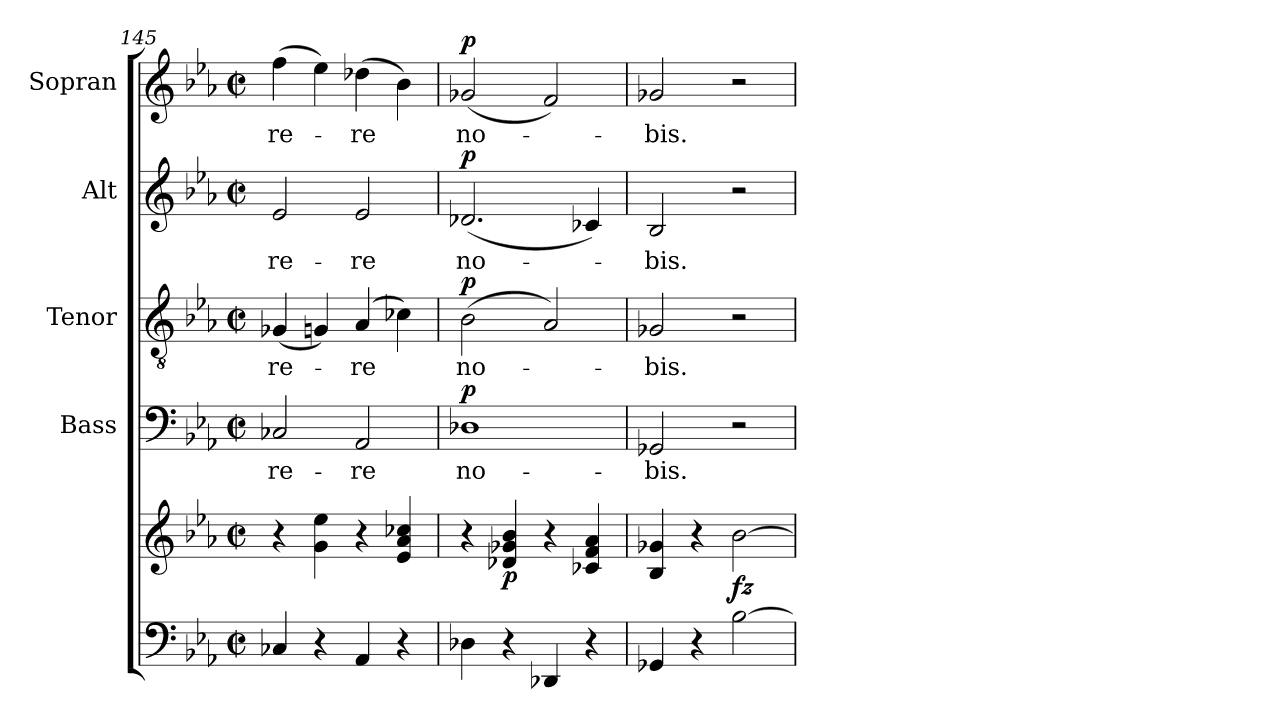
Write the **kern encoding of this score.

**kern	**kern	**dynam	**kern	**text	**dynam	**kern	**text	**dynam	**kern	**text	**dynam	**kern	**text	**dynam
*part5	*part5	*part5	*part4	*part4	*part4	*part3	*part3	*part3	*part2	*part2	*part2	*part1	*part1	*part1
*staff6	*staff5	*staff5/6	*staff4	*staff4	*staff4	*staff3	*staff3	*staff3	*staff2	*staff2	*staff2	*staff1	*staff1	*staff1
*	*	*	*I"Bass	*	*	*I"Tenor	*	*	*I"Alt	*	*	*I"Sopran	*	*
*	*	*	*I'B.	*	*	*I'T.	*	*	*I'A.	*	*	*I'S.	*	*
*clefF4	*clefG2	*	*clefF4	*	*	*clefGv2	*	*	*clefG2	*	*	*clefG2	*	*
*k[b-e-a-]	*k[b-e-a-]	*	*k[b-e-a-]	*	*	*k[b-e-a-]	*	*	*k[b-e-a-]	*	*	*k[b-e-a-]	*	*
*E-:	*E-:	*	*E-:	*	*	*E-:	*	*	*E-:	*	*	*E-:	*	*
*M2/2	*M2/2	*	*M2/2	*	*	*M2/2	*	*	*M2/2	*	*	*M2/2	*	*
*met(c|)	*met(c|)	*	*met(c|)	*	*	*met(c|)	*	*	*met(c|)	*	*	*met(c|)	*	*
=145	=145	=145	=145	=145	=145	=145	=145	=145	=145	=145	=145	=145	=145	=145
!	!	!	!	!LO:LY:b	!	!	!LO:LY:b	!	!	!LO:LY:b	!	!	!LO:LY:b	!
4C-X/	4r	.	2C-X/	-re-	.	(<4G-X/	-re-	.	2e-/	-re-	.	(>4ff\	-re-	.
4r	4g\ 4ee-\	.	.	.	.	4Gn/)	.	.	.	.	.	4ee-\)	.	.
!	!	!	!	!LO:LY:b	!	!	!LO:LY:b	!	!	!LO:LY:b	!	!	!LO:LY:b	!
4AA-/	4r	.	2AA-/	-re	.	(4A-/	-re	.	2e-/	-re	.	(>4dd-X\	-re	.
4r	4e-/ 4a-/ 4cc-X/	.	.	.	.	4c-X\)	.	.	.	.	.	4b-\)	.	.
=146	=146	=146	=146	=146	=146	=146	=146	=146	=146	=146	=146	=146	=146	=146
!	!	!	!	!LO:LY:b	!LO:DY:a	!	!LO:LY:b	!LO:DY:a	!	!LO:LY:b	!LO:DY:a	!	!LO:LY:b	!LO:DY:a
4D-X\	4r	.	1D-X	no-	p	(>2B-\	no-	p	(<2.d-X/	no-	p	(<2g-X/	no-	p
!	!	!LO:DY:b	!	!	!	!	!	!	!	!	!	!	!	!
4r	4d-X/ 4g-X/ 4b-/	p	.	.	.	.	.	.	.	.	.	.	.	.
4DD-X/	4r	.	.	.	.	2A-/)	.	.	.	.	.	2f/)	.	.
4r	4c-X/ 4f/ 4a-/	.	.	.	.	.	.	.	4c-X/)	.	.	.	.	.
=147	=147	=147	=147	=147	=147	=147	=147	=147	=147	=147	=147	=147	=147	=147
!	!	!	!	!LO:LY:b	!	!	!LO:LY:b	!	!	!LO:LY:b	!	!	!LO:LY:b	!
4GG-X/	4B-/ 4g-X/	.	2GG-X/	-bis.	.	2G-X/	-bis.	.	2B-/	-bis.	.	2g-X/	-bis.	.
4r	4r	.	.	.	.	.	.	.	.	.	.	.	.	.
!	!	!LO:DY:b	!	!	!	!	!	!	!	!	!	!	!	!
[2B-\	[2b-\	fz	2r	.	.	2r	.	.	2r	.	.	2r	.	.
=	=	=	=	=	=	=	=	=	=	=	=	=	=	=
*-	*-	*-	*-	*-	*-	*-	*-	*-	*-	*-	*-	*-	*-	*-
